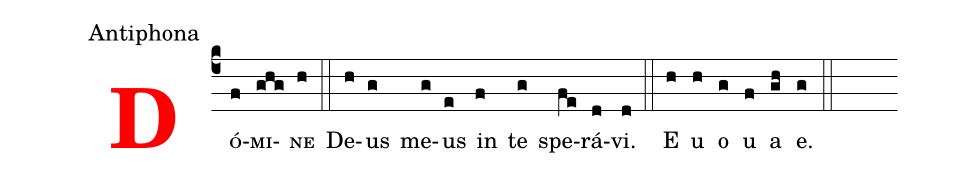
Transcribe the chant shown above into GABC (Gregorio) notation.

office-part: Antiphona;
%%
<v>\bf\textcolor{red}{D}</v><v>\sc{ó}</v>(c4f)<v>\sc{mi}</v>(ghg)<v>\sc{ne}</v>(h) (::)
De(h)us(g) me(g)us(e) in(f) te(g) spe(fe)rá(d)vi.(d) (::) E(h) u(h) o(g) u(f) a(gh) e.(g) (::)
